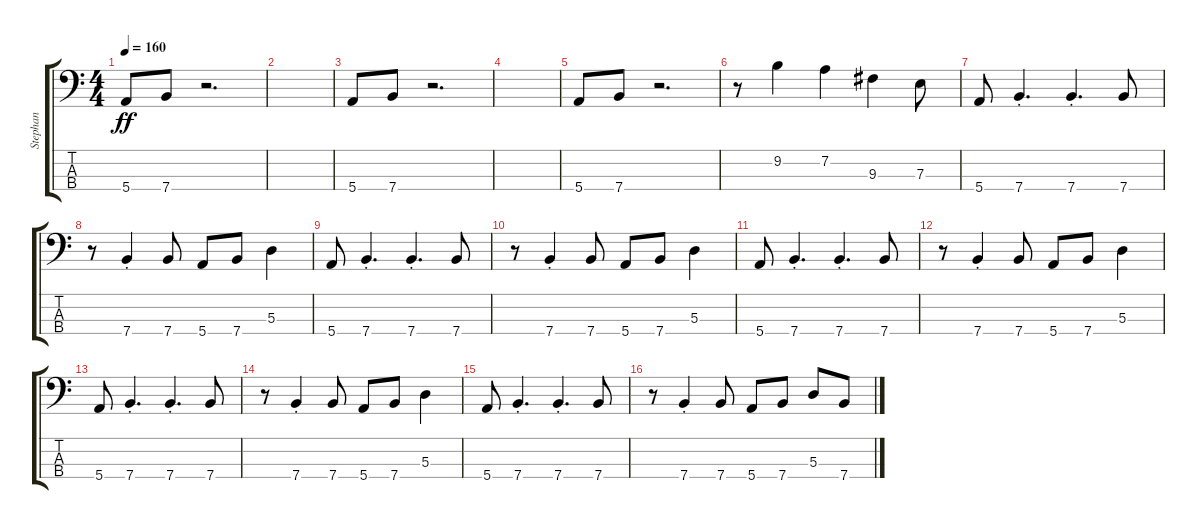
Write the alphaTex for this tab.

\track ("Stephan" "Stephan") {instrument electricbasspick}
\staff {score tabs}
\tuning (G2 D2 A1 E1) {hide}
\ts (4 4)
\tempo 160
\clef f4
\ks c
5.4.8{dy ff} 7.4.8 r.2{d} |
|
5.4.8 7.4.8 r.2{d} |
|
5.4.8 7.4.8 r.2{d} |
r.8 9.2.4 7.2.4 9.3.4 7.3.8 |
5.4.8 7.4{st}.4{d} 7.4{st}.4{d} 7.4.8 |
r.8 7.4{st}.4 7.4.8 5.4.8 7.4.8 5.3.4 |
5.4.8 7.4{st}.4{d} 7.4{st}.4{d} 7.4.8 |
r.8 7.4{st}.4 7.4.8 5.4.8 7.4.8 5.3.4 |
5.4.8 7.4{st}.4{d} 7.4{st}.4{d} 7.4.8 |
r.8 7.4{st}.4 7.4.8 5.4.8 7.4.8 5.3.4 |
5.4.8 7.4{st}.4{d} 7.4{st}.4{d} 7.4.8 |
r.8 7.4{st}.4 7.4.8 5.4.8 7.4.8 5.3.4 |
5.4.8 7.4{st}.4{d} 7.4{st}.4{d} 7.4.8 |
r.8 7.4{st}.4 7.4.8 5.4.8 7.4.8 5.3.8 7.4.8
